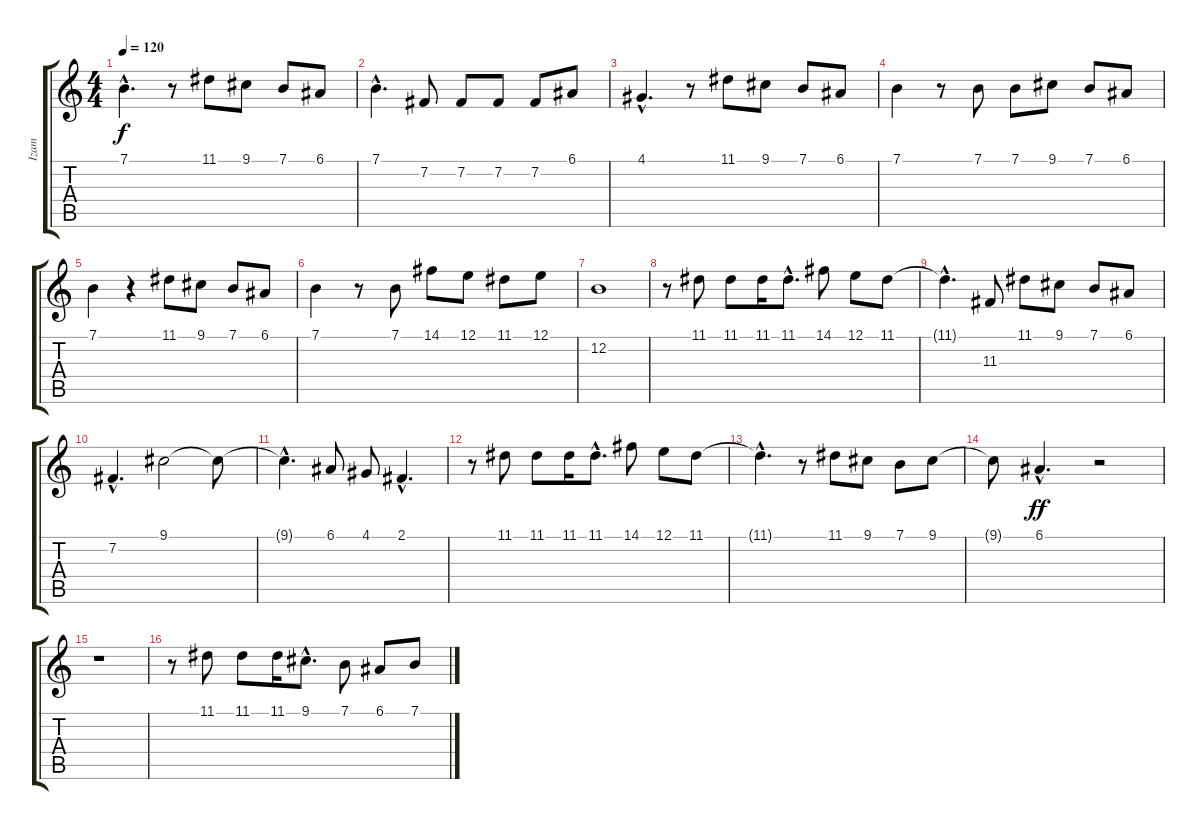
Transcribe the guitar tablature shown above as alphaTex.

\track ("Izam" "Izam") {instrument englishhorn}
\staff {score tabs}
\tuning (E4 B3 G3 D3 A2 E2) {hide}
\ts (4 4)
\tempo 120
\clef g2
\ks c
7.1{hac}.4{d dy f} r.8 11.1.8 9.1.8 7.1.8 6.1.8 |
7.1{hac}.4{d} 7.2.8 7.2.8 7.2.8 7.2.8 6.1.8 |
4.1{hac}.4{d} r.8 11.1.8 9.1.8 7.1.8 6.1.8 |
7.1.4 r.8 7.1.8 7.1.8 9.1.8 7.1.8 6.1.8 |
7.1.4 r.4 11.1.8 9.1.8 7.1.8 6.1.8 |
7.1.4 r.8 7.1.8 14.1.8 12.1.8 11.1.8 12.1.8 |
12.2.1 |
r.8 11.1.8 11.1.8 11.1.16 11.1{hac}.8{d} 14.1.8 12.1.8 11.1.8 |
11.1{hac t}.4{d} 11.3.8 11.1.8 9.1.8 7.1.8 6.1.8 |
7.2{hac}.4{d} 9.1.2 9.1{t}.8 |
9.1{hac t}.4{d} 6.1.8 4.1.8 2.1{hac}.4{d} |
r.8 11.1.8 11.1.8 11.1.16 11.1{hac}.8{d} 14.1.8 12.1.8 11.1.8 |
11.1{hac t}.4{d} r.8 11.1.8 9.1.8 7.1.8 9.1.8 |
9.1{t}.8 6.1{hac}.4{d dy ff} r.2 |
r.1 |
r.8 11.1.8 11.1.8 11.1.16 9.1{hac}.8{d} 7.1.8 6.1.8 7.1.8
